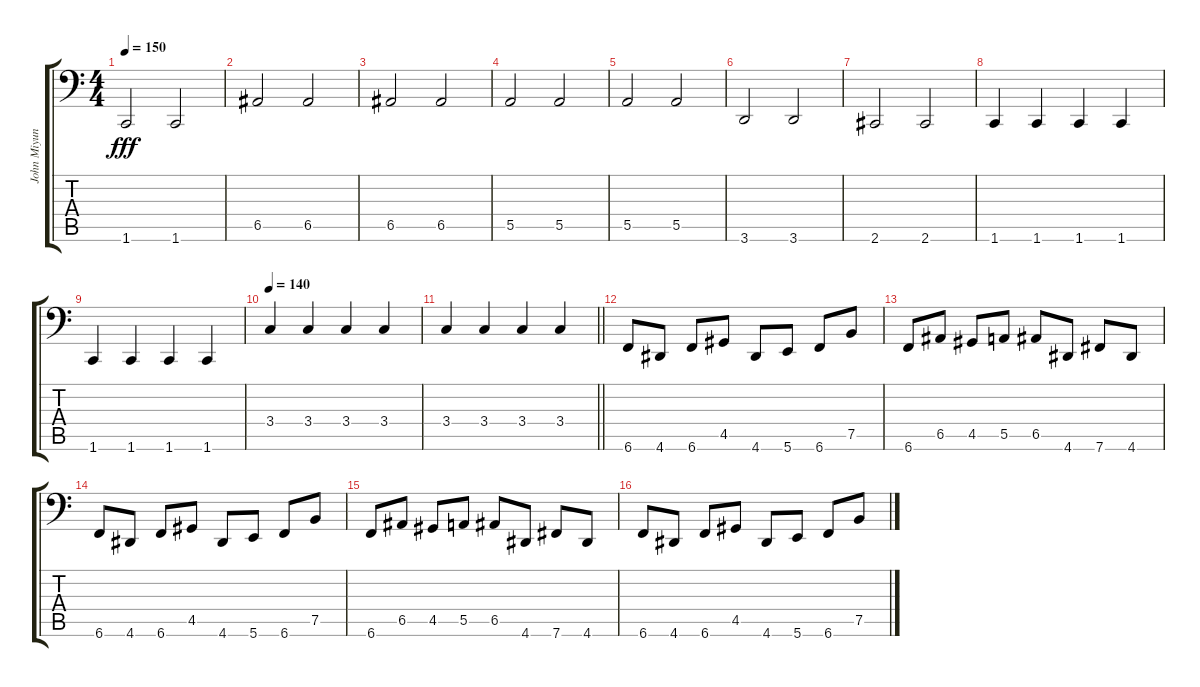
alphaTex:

\track ("John Miyung" "John Miyun") {instrument electricbassfinger}
\staff {score tabs}
\tuning (C3 G2 D2 A1 E1 B0) {hide}
\ts (4 4)
\tempo 150
\clef f4
\ks c
1.6.2{dy fff} 1.6.2 |
6.5.2 6.5.2 |
6.5.2 6.5.2 |
5.5.2 5.5.2 |
5.5.2 5.5.2 |
3.6.2 3.6.2 |
2.6.2 2.6.2 |
1.6.4 1.6.4 1.6.4 1.6.4 |
1.6.4 1.6.4 1.6.4 1.6.4 |
\tempo 140
3.4.4 3.4.4 3.4.4 3.4.4 |
\barLineRight lightlight
3.4.4 3.4.4 3.4.4 3.4.4 |
6.6.8 4.6.8 6.6.8 4.5.8 4.6.8 5.6.8 6.6.8 7.5.8 |
6.6.8 6.5.8 4.5.8 5.5.8 6.5.8 4.6.8 7.6.8 4.6.8 |
6.6.8 4.6.8 6.6.8 4.5.8 4.6.8 5.6.8 6.6.8 7.5.8 |
6.6.8 6.5.8 4.5.8 5.5.8 6.5.8 4.6.8 7.6.8 4.6.8 |
6.6.8 4.6.8 6.6.8 4.5.8 4.6.8 5.6.8 6.6.8 7.5.8
